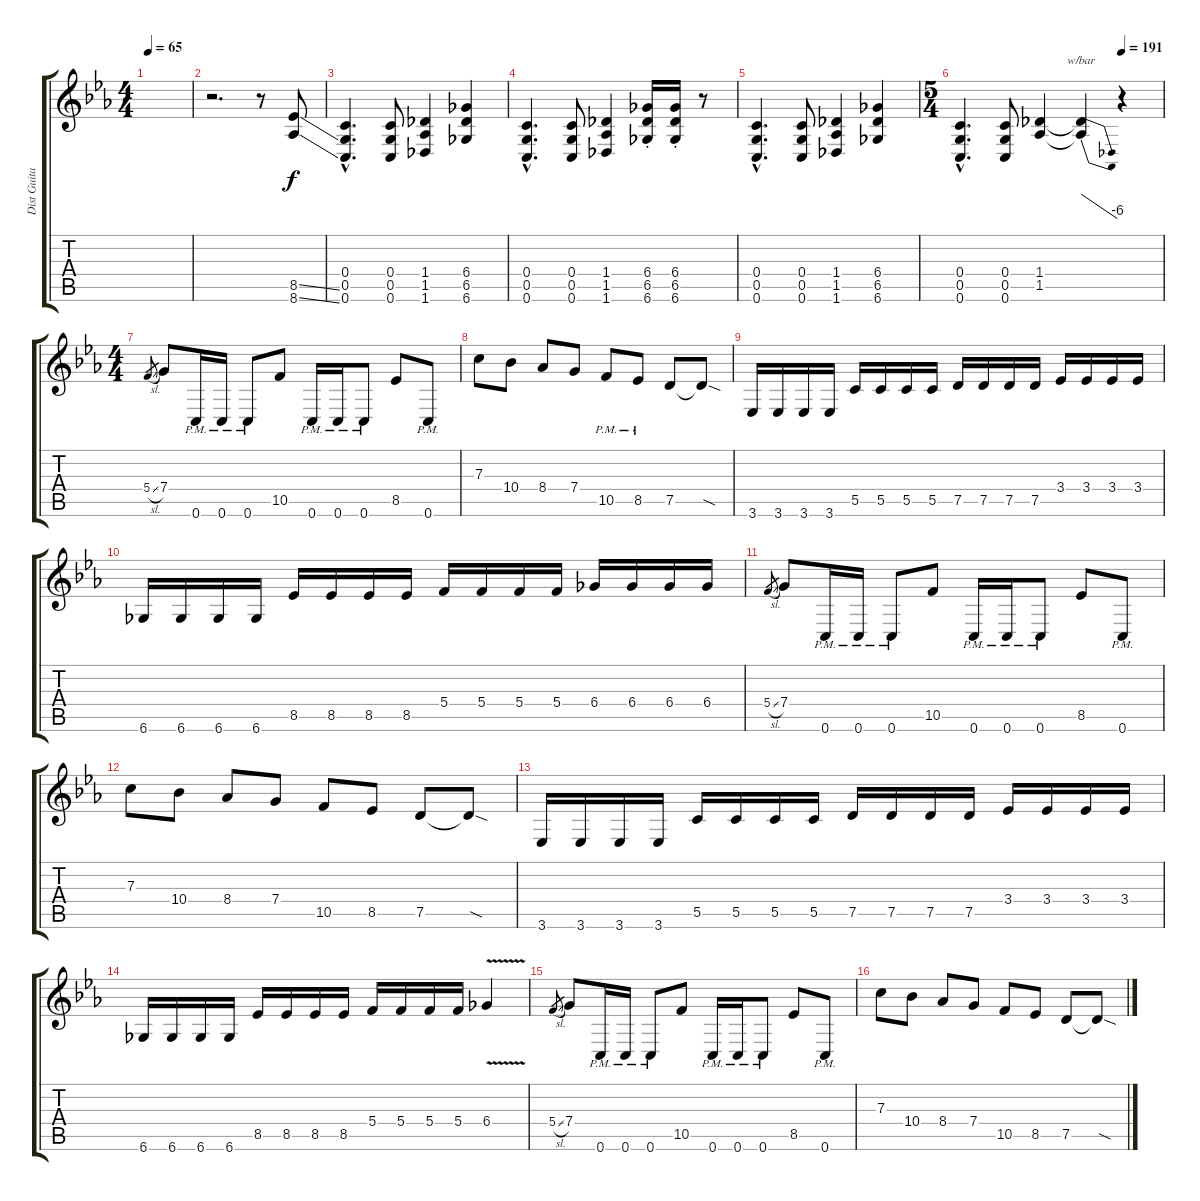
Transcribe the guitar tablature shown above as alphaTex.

\track ("Dist Guitar Left" "Dist Guita") {instrument distortionguitar}
\staff {score tabs}
\tuning (D4 A3 F3 C3 G2 C2) {hide}
\ts (4 4)
\tempo 65
\clef g2
\ks cminor
|
r.2{d volume 14} r.8 (8.5{ss} 8.6{ss}).8 |
(0.4{hac} 0.5{hac} 0.6{hac}).4{d} (0.4 0.5 0.6).8 (1.4 1.5 1.6).4 (6.4 6.5 6.6).4 |
(0.4{hac} 0.5{hac} 0.6{hac}).4{d} (0.4 0.5 0.6).8 (1.4 1.5 1.6).4 (6.4{st} 6.5{st} 6.6{st}).16 (6.4{st} 6.5{st} 6.6{st}).16 r.8 |
(0.4{hac} 0.5{hac} 0.6{hac}).4{d} (0.4 0.5 0.6).8 (1.4 1.5 1.6).4 (6.4 6.5 6.6).4 |
\ts (5 4)
\tempo (191 0.8)
(0.4{hac} 0.5{hac} 0.6{hac}).4{d} (0.4 0.5 0.6).8 (1.4 1.5).4 (1.4{t} 1.5{t}).4{tbe (dive default 0 0 60 -24)} r.4 |
\ts (4 4)
5.4{sl}.8{gr} 7.4.8 0.6{pm}.16 0.6{pm}.16 0.6{pm}.8 10.5.8 0.6{pm}.16 0.6{pm}.16 0.6{pm}.8 8.5.8 0.6{pm}.8 |
7.3.8 10.4.8 8.4.8 7.4.8 10.5{pm}.8 8.5{pm}.8 7.5.8 7.5{sod t}.8 |
3.6.16 3.6.16 3.6.16 3.6.16 5.5.16 5.5.16 5.5.16 5.5.16 7.5.16 7.5.16 7.5.16 7.5.16 3.4.16 3.4.16 3.4.16 3.4.16 |
6.6.16 6.6.16 6.6.16 6.6.16 8.5.16 8.5.16 8.5.16 8.5.16 5.4.16 5.4.16 5.4.16 5.4.16 6.4.16 6.4.16 6.4.16 6.4.16 |
5.4{sl}.8{gr} 7.4.8 0.6{pm}.16 0.6{pm}.16 0.6{pm}.8 10.5.8 0.6{pm}.16 0.6{pm}.16 0.6{pm}.8 8.5.8 0.6{pm}.8 |
7.3.8 10.4.8 8.4.8 7.4.8 10.5.8 8.5.8 7.5.8 7.5{sod t}.8 |
3.6.16 3.6.16 3.6.16 3.6.16 5.5.16 5.5.16 5.5.16 5.5.16 7.5.16 7.5.16 7.5.16 7.5.16 3.4.16 3.4.16 3.4.16 3.4.16 |
6.6.16 6.6.16 6.6.16 6.6.16 8.5.16 8.5.16 8.5.16 8.5.16 5.4.16 5.4.16 5.4.16 5.4.16 6.4{v}.4 |
5.4{sl}.8{gr} 7.4.8 0.6{pm}.16 0.6{pm}.16 0.6{pm}.8 10.5.8 0.6{pm}.16 0.6{pm}.16 0.6{pm}.8 8.5.8 0.6{pm}.8 |
7.3.8 10.4.8 8.4.8 7.4.8 10.5.8 8.5.8 7.5.8 7.5{sod t}.8
